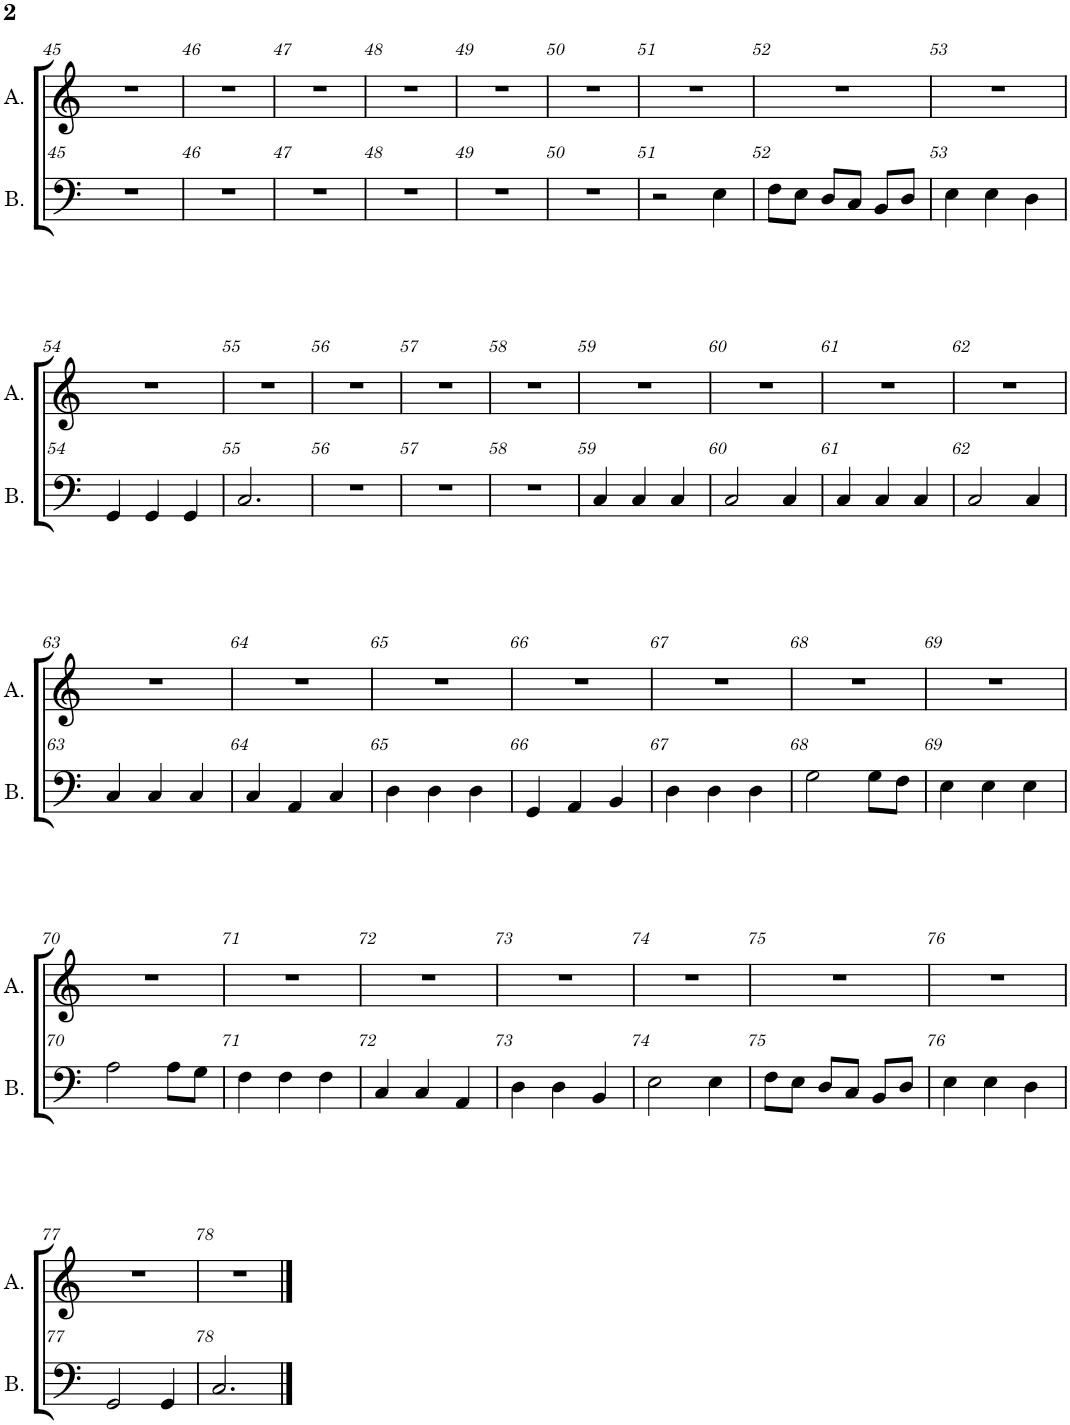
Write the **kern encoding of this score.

**kern	**kern
*part2	*part1
*staff2	*staff1
*I"Bass	*I"Alto
*I'B.	*I'A.
!!LO:PB:g=z
*clefF4	*clefG2
*k[]	*k[]
*M3/4	*M3/4
=45	=45
2.r	2.r
=46	=46
2.r	2.r
=47	=47
2.r	2.r
=48	=48
2.r	2.r
=49	=49
2.r	2.r
=50	=50
2.r	2.r
=51	=51
2r	2.r
4E\	.
=52	=52
8F\L	2.r
8E\J	.
8D/L	.
8C/J	.
8BB/L	.
8D/J	.
=53	=53
4E\	2.r
4E\	.
4D\	.
!!LO:LB:g=z
=54	=54
4GG/	2.r
4GG/	.
4GG/	.
=55	=55
2.C/	2.r
=56	=56
2.r	2.r
=57	=57
2.r	2.r
=58	=58
2.r	2.r
=59	=59
4C/	2.r
4C/	.
4C/	.
=60	=60
2C/	2.r
4C/	.
=61	=61
4C/	2.r
4C/	.
4C/	.
=62	=62
2C/	2.r
4C/	.
!!LO:LB:g=z
=63	=63
4C/	2.r
4C/	.
4C/	.
=64	=64
4C/	2.r
4AA/	.
4C/	.
=65	=65
4D\	2.r
4D\	.
4D\	.
=66	=66
4GG/	2.r
4AA/	.
4BB/	.
=67	=67
4D\	2.r
4D\	.
4D\	.
=68	=68
2G\	2.r
8G\L	.
8F\J	.
=69	=69
4E\	2.r
4E\	.
4E\	.
!!LO:LB:g=z
=70	=70
2A\	2.r
8A\L	.
8G\J	.
=71	=71
4F\	2.r
4F\	.
4F\	.
=72	=72
4C/	2.r
4C/	.
4AA/	.
=73	=73
4D\	2.r
4D\	.
4BB/	.
=74	=74
2E\	2.r
4E\	.
=75	=75
8F\L	2.r
8E\J	.
8D/L	.
8C/J	.
8BB/L	.
8D/J	.
=76	=76
4E\	2.r
4E\	.
4D\	.
!!LO:LB:g=z
=77	=77
2GG/	2.r
4GG/	.
=78	=78
2.C/	2.r
==	==
*-	*-
